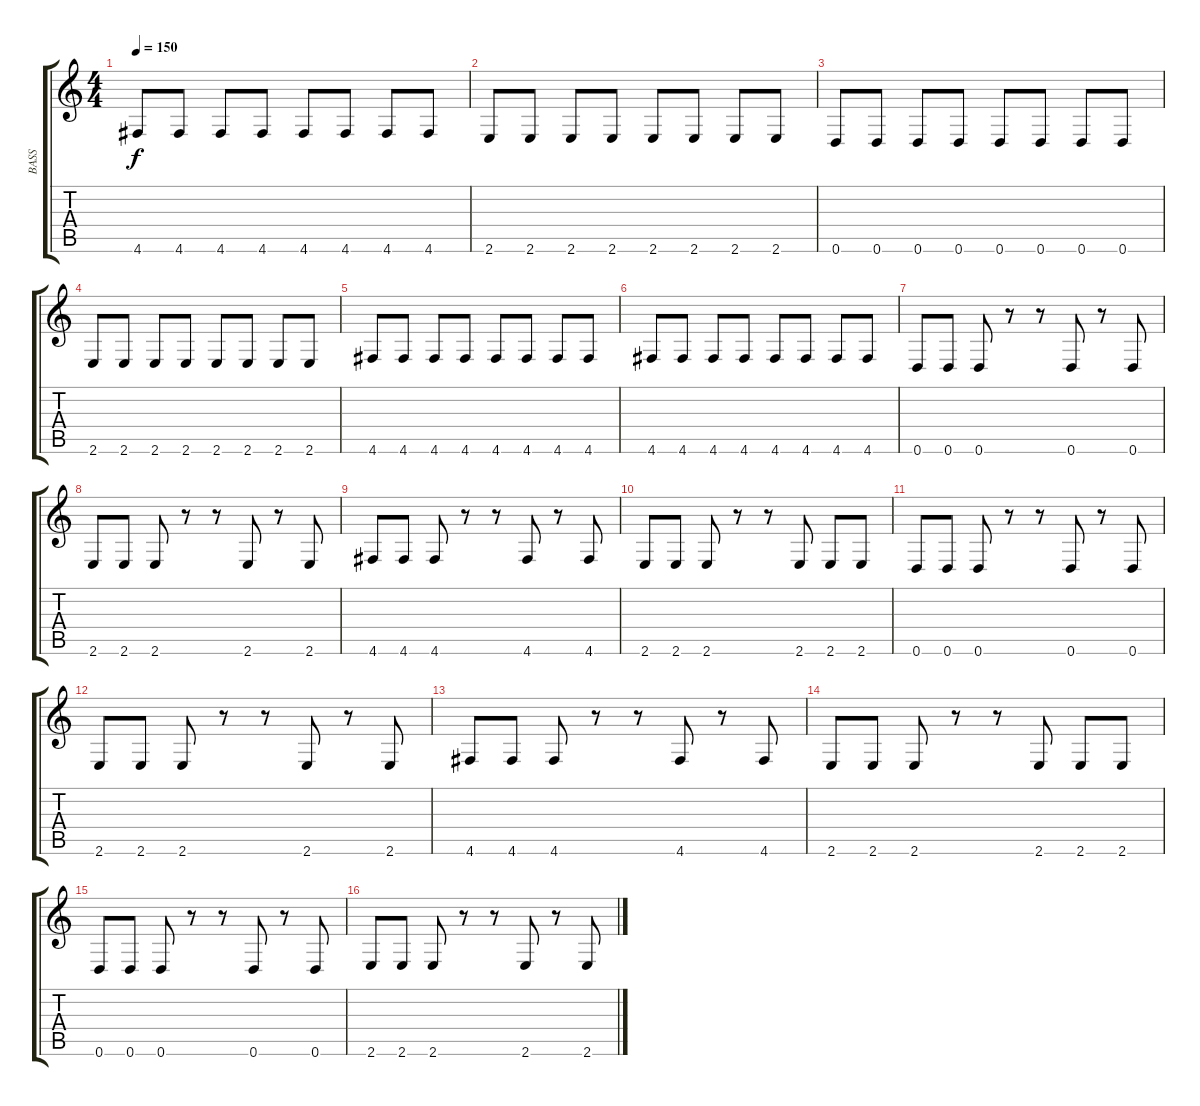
\track ("BASS" "BASS") {instrument electricbasspick}
\staff {score tabs}
\tuning (E4 B3 G3 D3 A2 D2) {hide}
\ts (4 4)
\tempo 150
\clef g2
\ks c
4.6.8{dy f} 4.6.8 4.6.8 4.6.8 4.6.8 4.6.8 4.6.8 4.6.8 |
2.6.8 2.6.8 2.6.8 2.6.8 2.6.8 2.6.8 2.6.8 2.6.8 |
0.6.8 0.6.8 0.6.8 0.6.8 0.6.8 0.6.8 0.6.8 0.6.8 |
2.6.8 2.6.8 2.6.8 2.6.8 2.6.8 2.6.8 2.6.8 2.6.8 |
4.6.8 4.6.8 4.6.8 4.6.8 4.6.8 4.6.8 4.6.8 4.6.8 |
4.6.8 4.6.8 4.6.8 4.6.8 4.6.8 4.6.8 4.6.8 4.6.8 |
0.6.8 0.6.8 0.6.8 r.8 r.8 0.6.8 r.8 0.6.8 |
2.6.8 2.6.8 2.6.8 r.8 r.8 2.6.8 r.8 2.6.8 |
4.6.8 4.6.8 4.6.8 r.8 r.8 4.6.8 r.8 4.6.8 |
2.6.8 2.6.8 2.6.8 r.8 r.8 2.6.8 2.6.8 2.6.8 |
0.6.8 0.6.8 0.6.8 r.8 r.8 0.6.8 r.8 0.6.8 |
2.6.8 2.6.8 2.6.8 r.8 r.8 2.6.8 r.8 2.6.8 |
4.6.8 4.6.8 4.6.8 r.8 r.8 4.6.8 r.8 4.6.8 |
2.6.8 2.6.8 2.6.8 r.8 r.8 2.6.8 2.6.8 2.6.8 |
0.6.8 0.6.8 0.6.8 r.8 r.8 0.6.8 r.8 0.6.8 |
2.6.8 2.6.8 2.6.8 r.8 r.8 2.6.8 r.8 2.6.8
